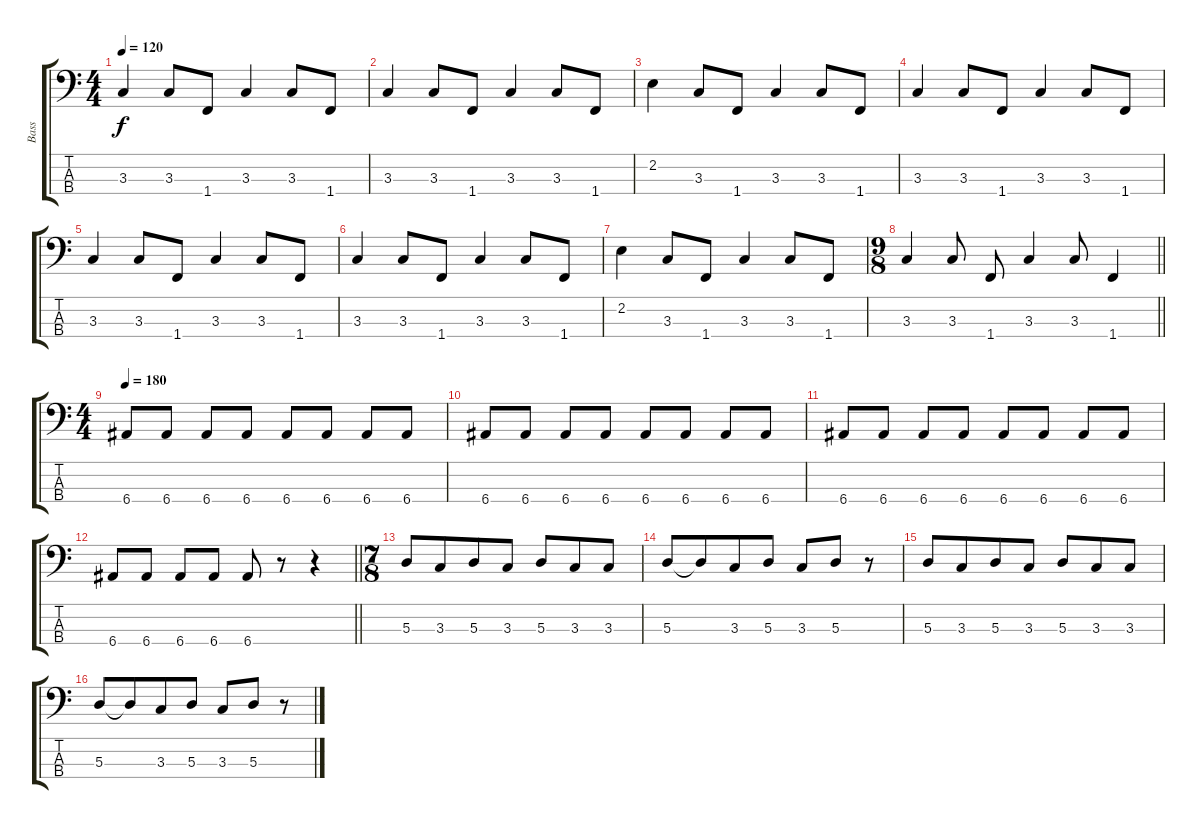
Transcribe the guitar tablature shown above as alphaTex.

\track ("Bass" "Bass") {instrument electricbasspick}
\staff {score tabs}
\tuning (G2 D2 A1 E1) {hide}
\ts (4 4)
\tempo 120
\clef f4
\ks c
3.3.4{dy f} 3.3.8 1.4.8 3.3.4 3.3.8 1.4.8 |
3.3.4 3.3.8 1.4.8 3.3.4 3.3.8 1.4.8 |
2.2.4 3.3.8 1.4.8 3.3.4 3.3.8 1.4.8 |
3.3.4 3.3.8 1.4.8 3.3.4 3.3.8 1.4.8 |
3.3.4 3.3.8 1.4.8 3.3.4 3.3.8 1.4.8 |
3.3.4 3.3.8 1.4.8 3.3.4 3.3.8 1.4.8 |
2.2.4 3.3.8 1.4.8 3.3.4 3.3.8 1.4.8 |
\ts (9 8)
\barLineRight lightlight
3.3.4 3.3.8 1.4.8 3.3.4 3.3.8 1.4.4 |
\ts (4 4)
\tempo 180
6.4.8{volume 13} 6.4.8{volume 8} 6.4.8{volume 13} 6.4.8 6.4.8 6.4.8 6.4.8 6.4.8 |
6.4.8 6.4.8 6.4.8 6.4.8 6.4.8 6.4.8 6.4.8 6.4.8 |
6.4.8 6.4.8 6.4.8 6.4.8 6.4.8 6.4.8 6.4.8 6.4.8 |
\barLineRight lightlight
6.4.8 6.4.8 6.4.8 6.4.8 6.4.8 r.8 r.4 |
\ts (7 8)
5.3.8 3.3.8 5.3.8 3.3.8 5.3.8 3.3.8 3.3.8 |
5.3.8 5.3{t}.8 3.3.8 5.3.8 3.3.8 5.3.8 r.8 |
5.3.8 3.3.8 5.3.8 3.3.8 5.3.8 3.3.8 3.3.8 |
5.3.8 5.3{t}.8 3.3.8 5.3.8 3.3.8 5.3.8 r.8
